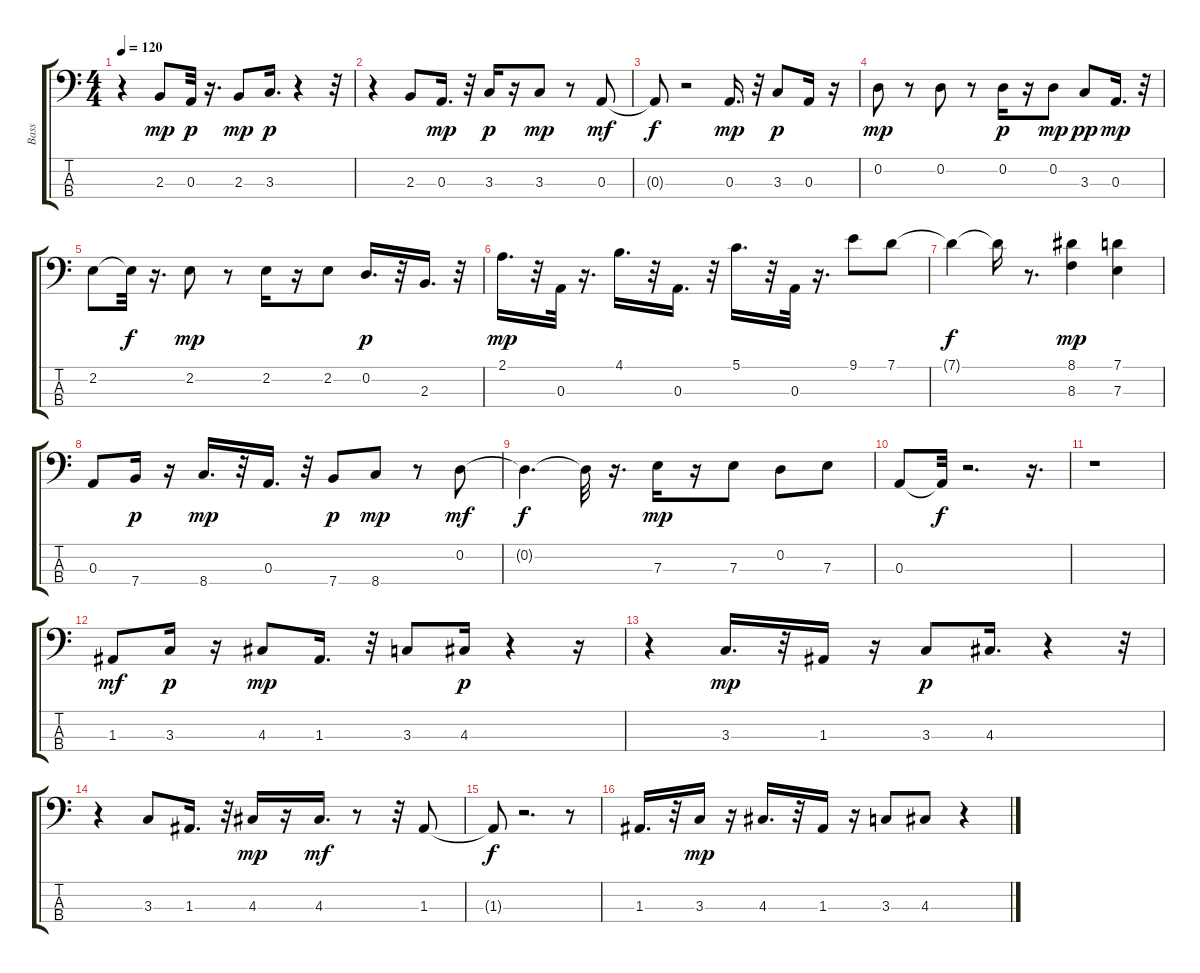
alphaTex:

\track ("Bass" "Bass") {instrument electricbassfinger}
\staff {score tabs}
\tuning (G2 D2 A1 E1) {hide}
\ts (4 4)
\tempo 120
\clef f4
\ks c
r.4{dy p} 2.3.8{dy mp} 0.3.32{dy p} r.16{d} 2.3.8{dy mp} 3.3.16{d dy p} r.4 r.32 |
r.4 2.3.8 0.3.16{d dy mp} r.32 3.3.16{dy p} r.16 3.3.8{dy mp} r.8 0.3.8{dy mf} |
0.3{t}.8{dy f} r.2 0.3.16{d dy mp} r.32 3.3.8{dy p} 0.3.16 r.16 |
0.2.8{dy mp} r.8 0.2.8 r.8 0.2.16{dy p} r.16 0.2.8{dy mp} 3.3.8{dy pp} 0.3.16{d dy mp} r.32 |
2.2.8 2.2{t}.32{dy f} r.16{d} 2.2.8{dy mp} r.8 2.2.16 r.16 2.2.8 0.2.16{d dy p} r.32 2.3.16{d} r.32 |
2.1.16{d dy mp} r.32 0.3.32 r.16{d} 4.1.16{d} r.32 0.3.16{d} r.32 5.1.16{d} r.32 0.3.32 r.16{d} 9.1.8 7.1.8 |
7.1{t}.4{dy f} 7.1{t}.16 r.8{d} (8.1 8.3).4{dy mp} (7.1 7.3).4 |
0.3.8 7.4.16{dy p} r.16 8.4.16{d dy mp} r.32 0.3.16{d} r.32 7.4.8{dy p} 8.4.8{dy mp} r.8 0.2.8{dy mf} |
0.2{t}.4{d dy f} 0.2{t}.32 r.16{d} 7.3.16{dy mp} r.16 7.3.8 0.2.8 7.3.8 |
0.3.8 0.3{t}.32{dy f} r.2{d} r.16{d} |
r.1 |
1.3.8{dy mf} 3.3.16{dy p} r.16 4.3.8{dy mp} 1.3.16{d} r.32 3.3.8 4.3.16{dy p} r.4 r.16 |
r.4 3.3.16{d dy mp} r.32 1.3.16 r.16 3.3.8{dy p} 4.3.16{d} r.4 r.32 |
r.4 3.3.8 1.3.16{d} r.32 4.3.16{dy mp} r.16 4.3.16{d dy mf} r.8 r.32 1.3.8 |
1.3{t}.8{dy f} r.2{d} r.8 |
1.3.16{d} r.32 3.3.16{dy mp} r.16 4.3.16{d} r.32 1.3.16 r.16 3.3.8 4.3.8 r.4
